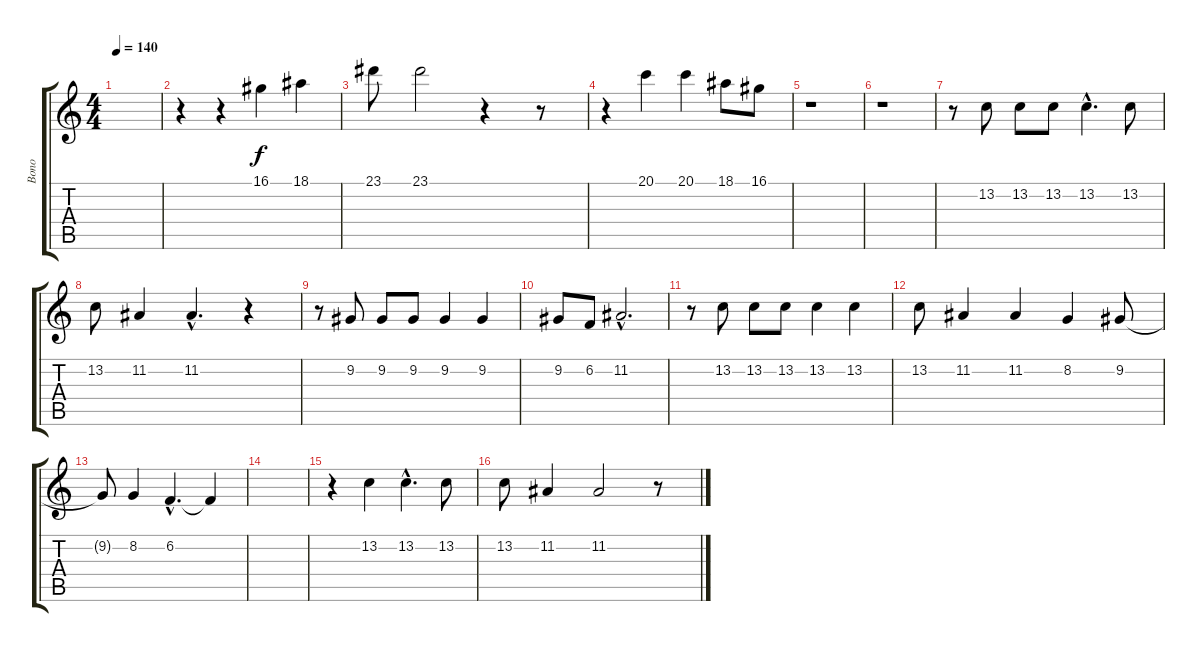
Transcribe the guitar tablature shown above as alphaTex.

\track ("Bono" "Bono") {instrument koto}
\staff {score tabs}
\tuning (E4 B3 G3 D3 A2 E2) {hide}
\ts (4 4)
\tempo 140
\clef g2
\ks c
|
r.4 r.4 16.1.4 18.1.4 |
23.1.8 23.1.2 r.4 r.8 |
r.4 20.1.4 20.1.4 18.1.8 16.1.8 |
r.1 |
r.1 |
r.8 13.2.8 13.2.8 13.2.8 13.2{hac}.4{d} 13.2.8 |
13.2.8 11.2.4 11.2{hac}.4{d} r.4 |
r.8 9.2.8 9.2.8 9.2.8 9.2.4 9.2.4 |
9.2.8 6.2.8 11.2{hac}.2{d} |
r.8 13.2.8 13.2.8 13.2.8 13.2.4 13.2.4 |
13.2.8 11.2.4 11.2.4 8.2.4 9.2.8 |
9.2{t}.8 8.2.4 6.2{hac}.4{d} 6.2{t}.4 |
|
r.4 13.2.4 13.2{hac}.4{d} 13.2.8 |
13.2.8 11.2.4 11.2.2 r.8
